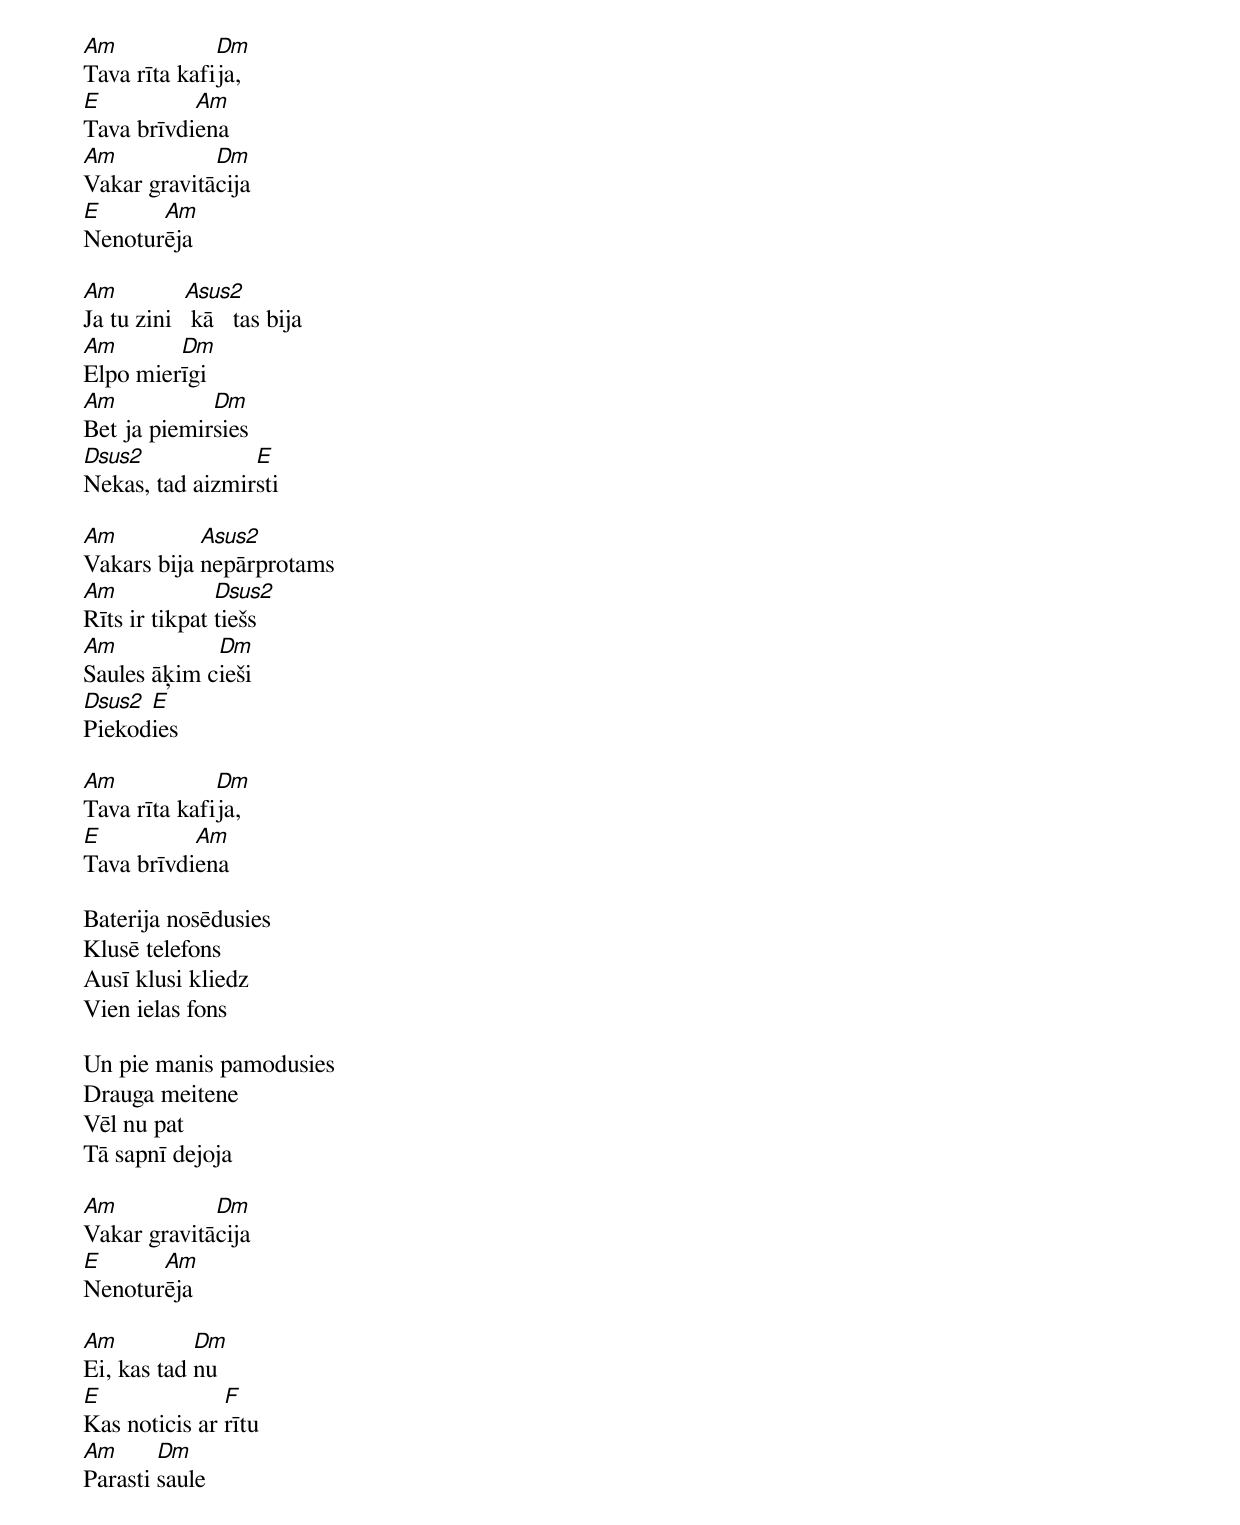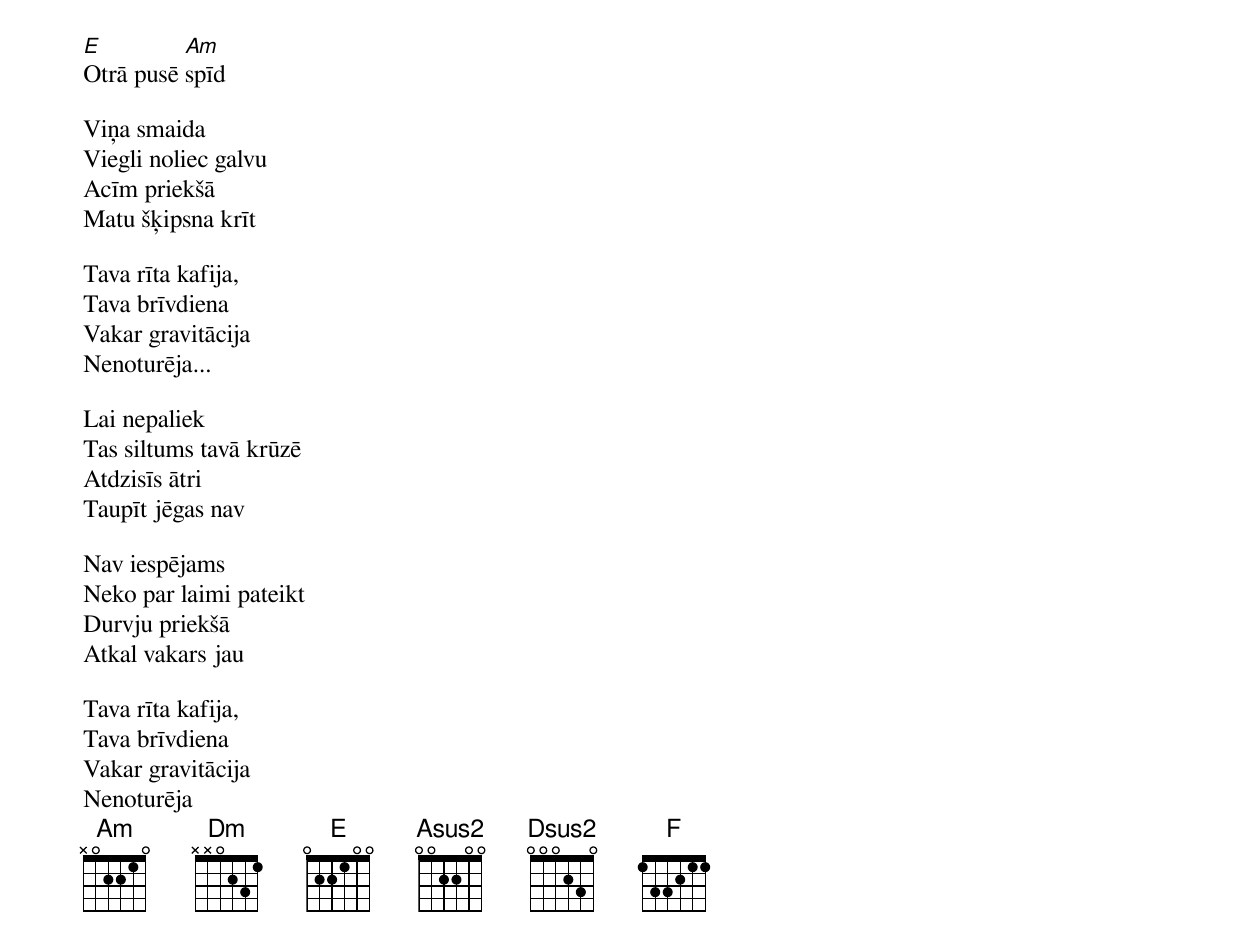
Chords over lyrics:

Am            Dm
Tava rīta kafija,
E          Am
Tava brīvdiena
Am           Dm
Vakar gravitācija
E      Am
Nenoturēja

Am          Asus2
Ja tu zini   kā   tas bija
Am       Dm
Elpo mierīgi
Am           Dm
Bet ja piemirsies
Dsus2            E
Nekas, tad aizmirsti

Am          Asus2
Vakars bija nepārprotams
Am             Dsus2
Rīts ir tikpat tiešs
Am           Dm
Saules āķim cieši
Dsus2 E
Piekodies

Am            Dm
Tava rīta kafija,
E          Am
Tava brīvdiena

Baterija nosēdusies
Klusē telefons
Ausī klusi kliedz
Vien ielas fons

Un pie manis pamodusies
Drauga meitene
Vēl nu pat
Tā sapnī dejoja

Am           Dm
Vakar gravitācija
E      Am
Nenoturēja

Am          Dm
Ei, kas tad nu
E              F
Kas noticis ar rītu
Am      Dm
Parasti saule
E         Am
Otrā pusē spīd

Viņa smaida
Viegli noliec galvu
Acīm priekšā
Matu šķipsna krīt

Tava rīta kafija,
Tava brīvdiena
Vakar gravitācija
Nenoturēja...

Lai nepaliek
Tas siltums tavā krūzē
Atdzisīs ātri
Taupīt jēgas nav

Nav iespējams
Neko par laimi pateikt
Durvju priekšā
Atkal vakars jau

Tava rīta kafija,
Tava brīvdiena
Vakar gravitācija
Nenoturēja
